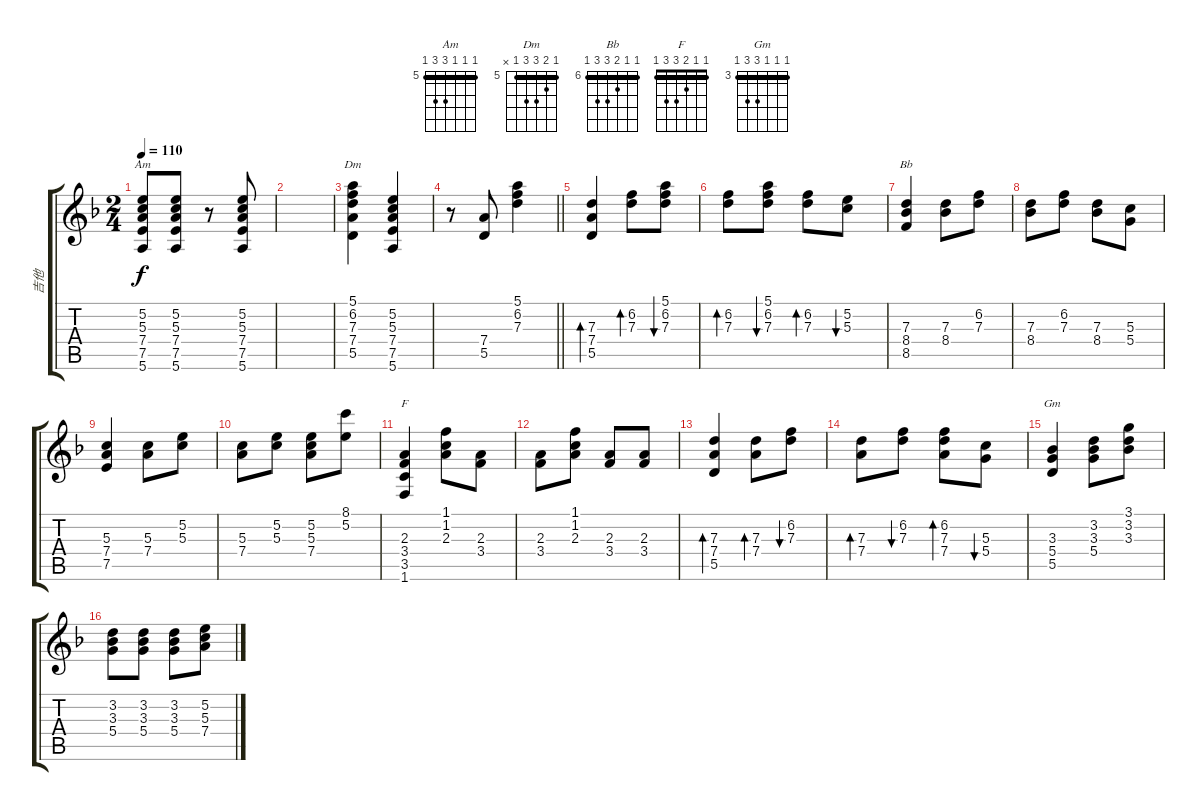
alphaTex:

\track ("吉他" "吉他") {instrument electricguitarclean}
\staff {score tabs}
\tuning (E4 B3 G3 D3 A2 E2) {hide}
\chord ("Am" 5 5 5 7 7 5) {firstfret 5 barre 5}
\chord ("Dm" 5 6 7 7 5 x) {firstfret 5 barre 5}
\chord ("Bb" 6 6 7 8 8 6) {firstfret 6 barre 6}
\chord ("F" 1 1 2 3 3 1) {barre 1}
\chord ("Gm" 3 3 3 5 5 3) {firstfret 3 barre 3}
\ts (2 4)
\tempo 110
\clef g2
\ks dminor
(5.2 5.3 7.4 7.5 5.6).8{ch "Am" dy f} (5.2 5.3 7.4 7.5 5.6).8 r.8 (5.2 5.3 7.4 7.5 5.6).8 |
|
(5.1 6.2 7.3 7.4 5.5).4{ch "Dm"} (5.2 5.3 7.4 7.5 5.6).4 |
\barLineRight lightlight
r.8 (7.4 5.5).8 (5.1 6.2 7.3).4 |
(7.3 7.4 5.5).4{bd 60} (6.2 7.3).8{bd 60} (5.1 6.2 7.3).8{bu 60} |
(6.2 7.3).8{bd 60} (5.1 6.2 7.3).8{bu 60} (6.2 7.3).8{bd 60} (5.2 5.3).8{bu 60} |
(7.3 8.4 8.5).4{ch "Bb"} (7.3 8.4).8 (6.2 7.3).8 |
(7.3 8.4).8 (6.2 7.3).8 (7.3 8.4).8 (5.3 5.4).8 |
(5.3 7.4 7.5).4 (5.3 7.4).8 (5.2 5.3).8 |
(5.3 7.4).8 (5.2 5.3).8 (5.2 5.3 7.4).8 (8.1 5.2).8 |
(2.3 3.4 3.5 1.6).4{ch "F"} (1.1 1.2 2.3).8 (2.3 3.4).8 |
(2.3 3.4).8 (1.1 1.2 2.3).8 (2.3 3.4).8 (2.3 3.4).8 |
(7.3 7.4 5.5).4{bd 60} (7.3 7.4).8{bd 60} (6.2 7.3).8{bu 60} |
(7.3 7.4).8{bd 60} (6.2 7.3).8{bu 60} (6.2 7.3 7.4).8{bd 60} (5.3 5.4).8{bu 60} |
(3.3 5.4 5.5).4{ch "Gm"} (3.2 3.3 5.4).8 (3.1 3.2 3.3).8 |
(3.2 3.3 5.4).8 (3.2 3.3 5.4).8 (3.2 3.3 5.4).8 (5.2 5.3 7.4).8
